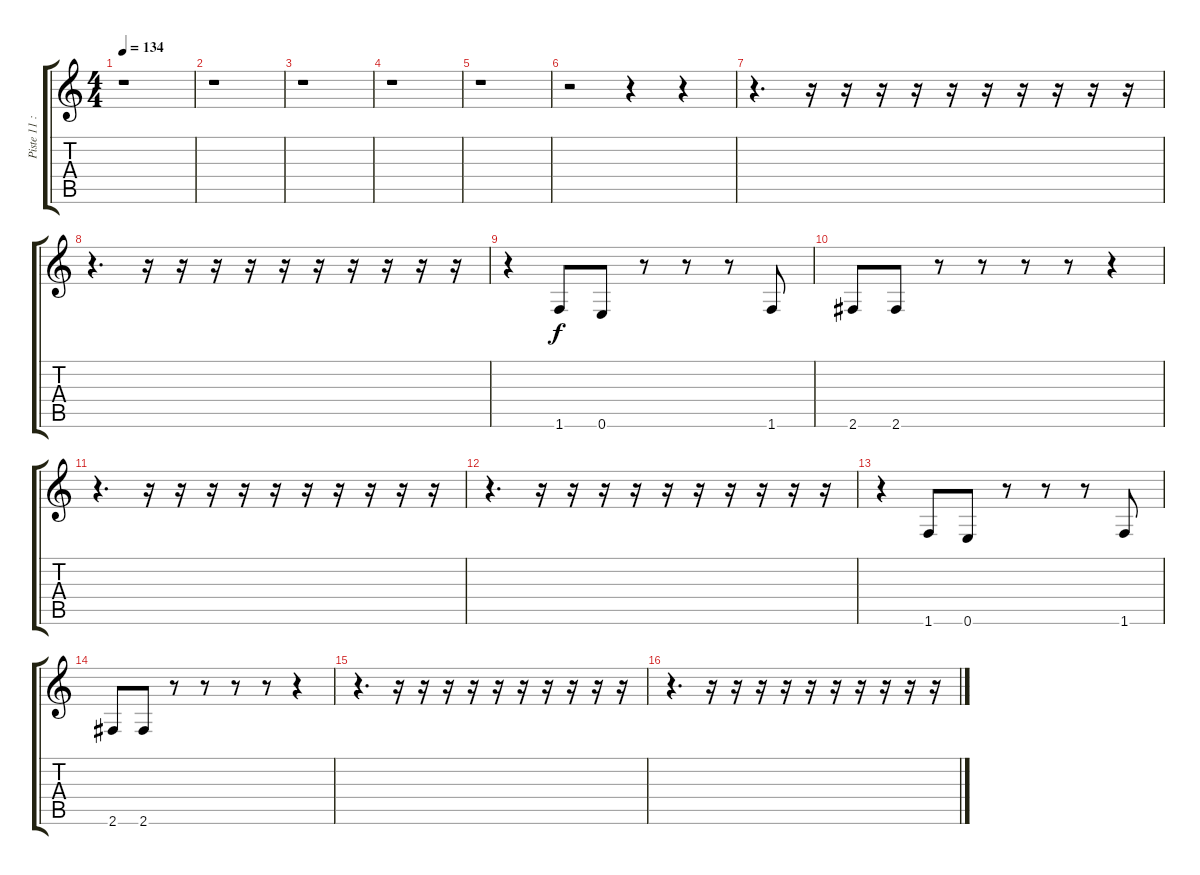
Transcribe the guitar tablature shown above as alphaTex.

\track ("Piste 11 : non précisé" "Piste 11 :") {instrument electricbassfinger}
\staff {score tabs}
\tuning (E4 B3 G3 D3 A2 E2) {hide}
\ts (4 4)
\tempo 134
\clef g2
\ks c
r.1{dy f instrument electricbassfinger} |
r.1 |
r.1 |
r.1 |
r.1 |
r.2 r.4 r.4 |
r.4{d} r.16 r.16 r.16 r.16 r.16 r.16 r.16 r.16 r.16 r.16 |
r.4{d} r.16 r.16 r.16 r.16 r.16 r.16 r.16 r.16 r.16 r.16 |
r.4 1.6.8 0.6.8 r.8 r.8 r.8 1.6.8 |
2.6.8 2.6.8 r.8 r.8 r.8 r.8 r.4 |
r.4{d} r.16 r.16 r.16 r.16 r.16 r.16 r.16 r.16 r.16 r.16 |
r.4{d} r.16 r.16 r.16 r.16 r.16 r.16 r.16 r.16 r.16 r.16 |
r.4 1.6.8 0.6.8 r.8 r.8 r.8 1.6.8 |
2.6.8 2.6.8 r.8 r.8 r.8 r.8 r.4 |
r.4{d} r.16 r.16 r.16 r.16 r.16 r.16 r.16 r.16 r.16 r.16 |
r.4{d} r.16 r.16 r.16 r.16 r.16 r.16 r.16 r.16 r.16 r.16
